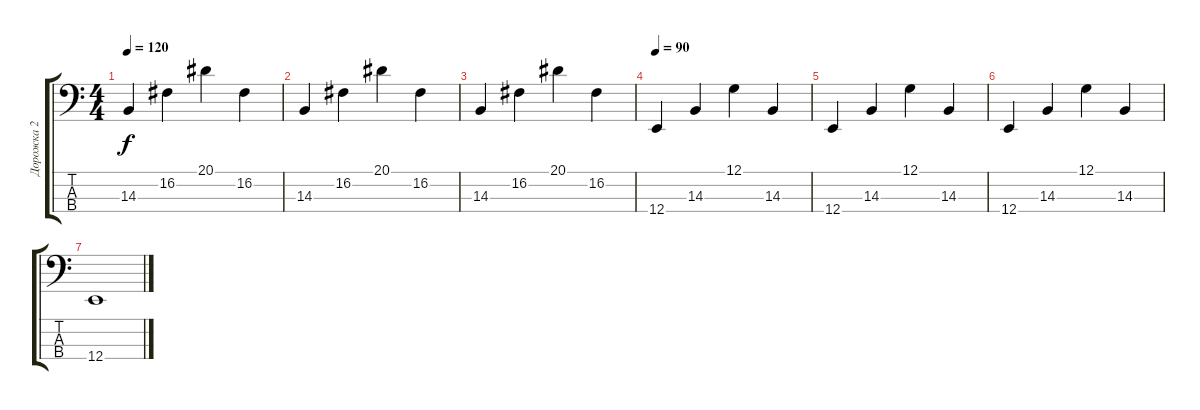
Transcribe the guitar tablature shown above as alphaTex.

\track ("Дорожка 2" "Дорожка 2") {instrument acousticgrandpiano}
\staff {score tabs}
\tuning (G2 D2 A1 E1) {hide}
\ts (4 4)
\tempo 120
\clef f4
\ks c
14.3.4{dy f} 16.2.4 20.1.4 16.2.4 |
14.3.4 16.2.4 20.1.4 16.2.4 |
14.3.4 16.2.4 20.1.4 16.2.4 |
\tempo 90
12.4.4 14.3.4 12.1.4 14.3.4 |
12.4.4 14.3.4 12.1.4 14.3.4 |
12.4.4 14.3.4 12.1.4 14.3.4 |
12.4.1
